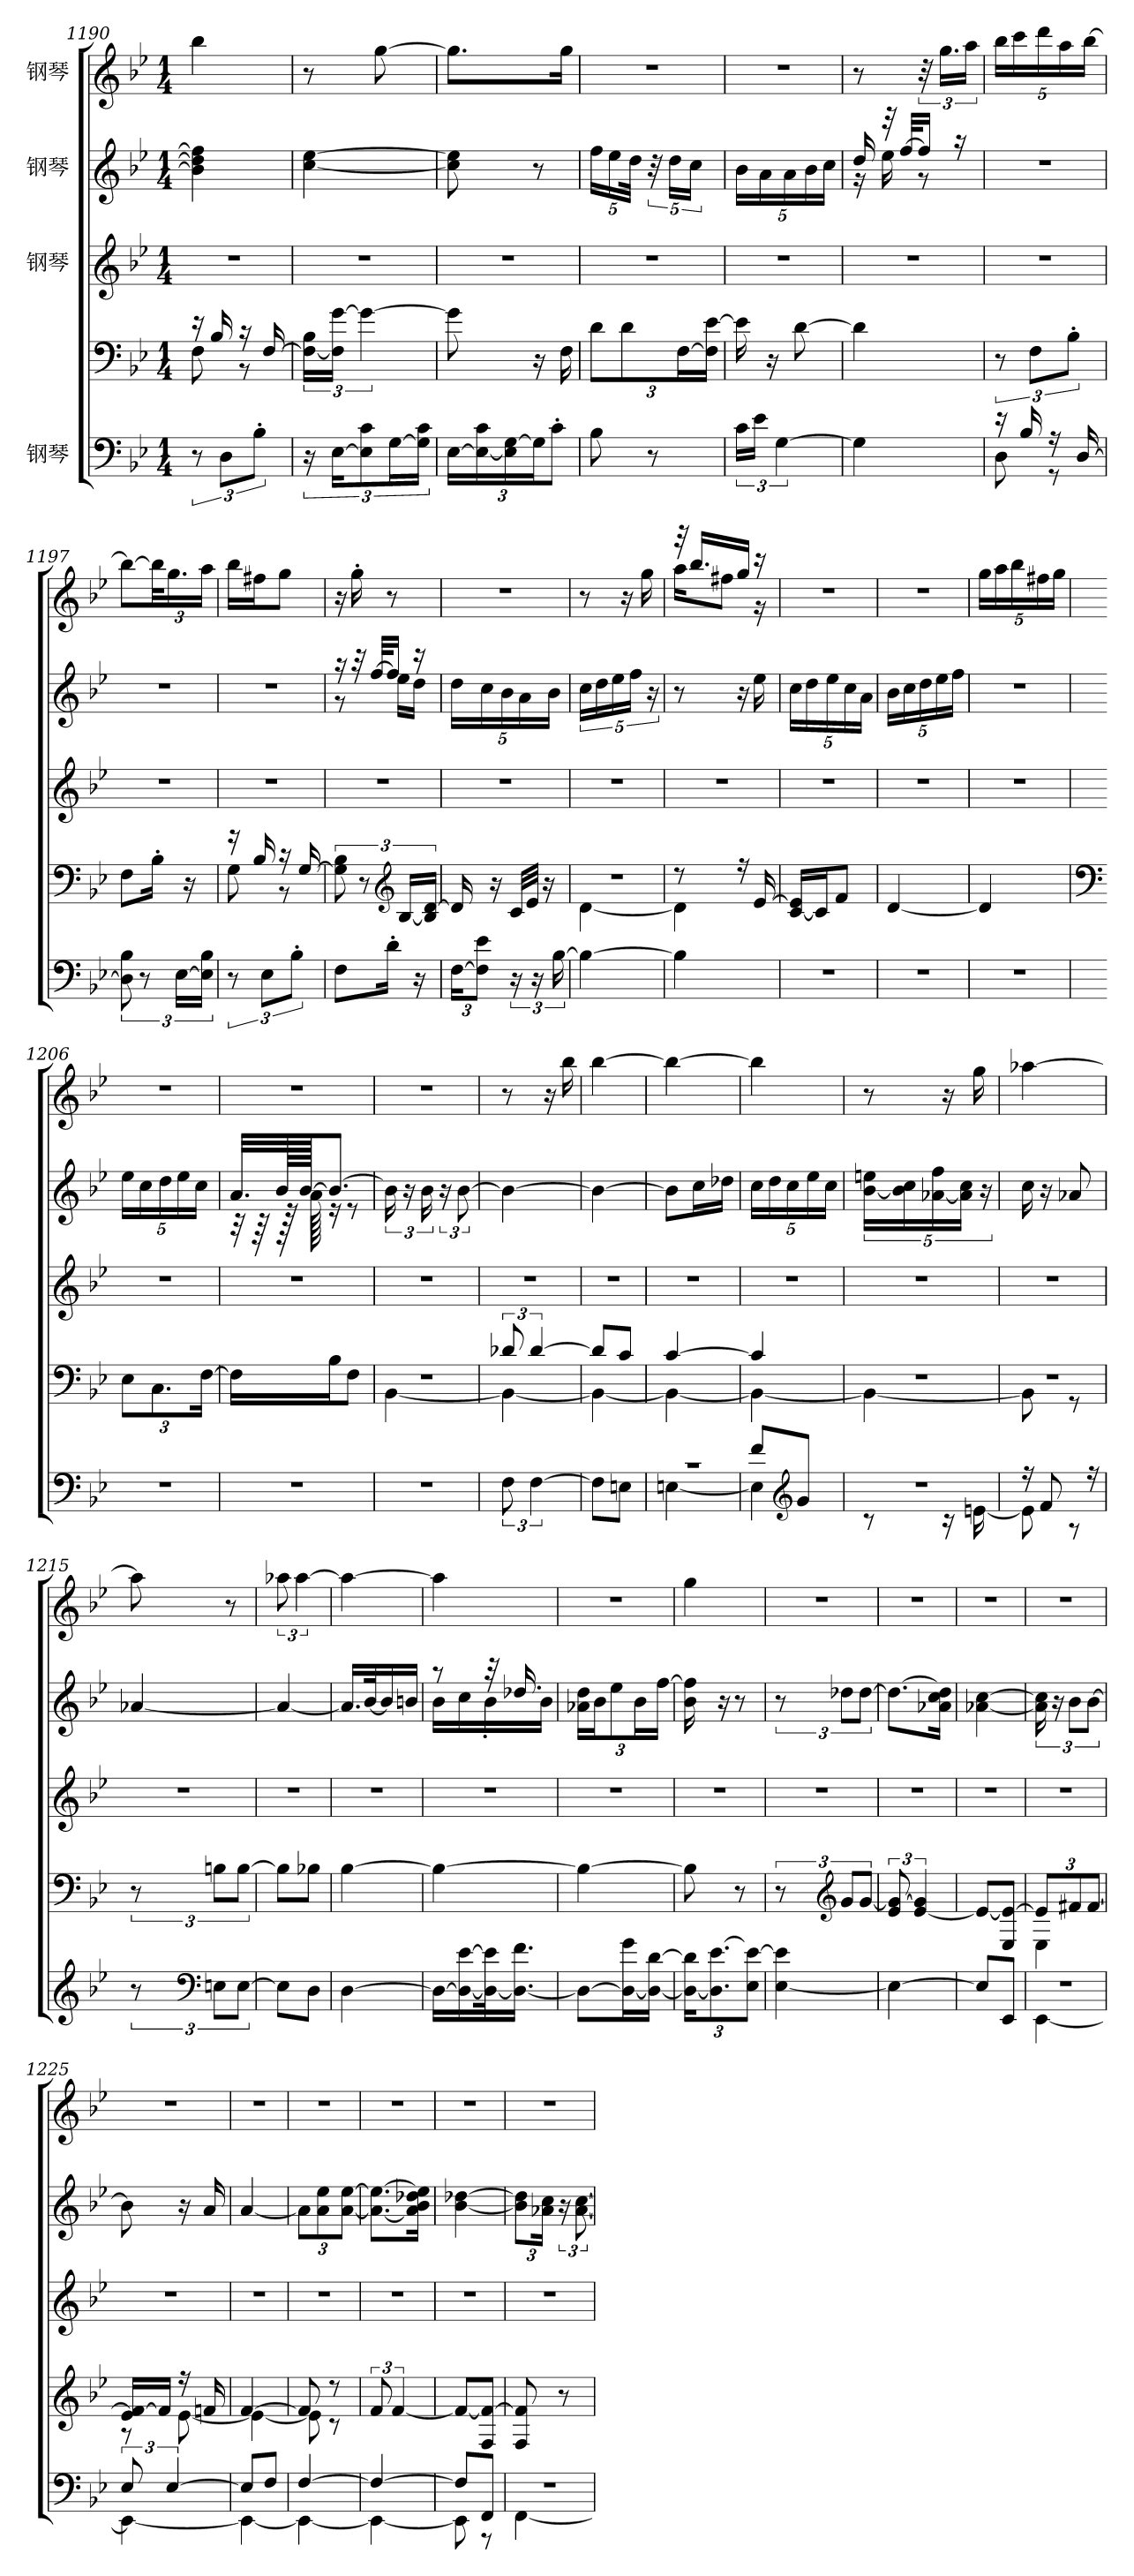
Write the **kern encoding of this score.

**kern	**kern	**kern	**kern	**kern
*part4	*part4	*part3	*part2	*part1
*staff5	*staff4	*staff3	*staff2	*staff1
*I"钢琴	*	*I"钢琴	*I"钢琴	*I"钢琴
*clefF4	*clefF4	*clefG2	*clefG2	*clefG2
*k[b-e-]	*k[b-e-]	*k[b-e-]	*k[b-e-]	*k[b-e-]
*M1/4	*M1/4	*M1/4	*M1/4	*M1/4
=1190	=1190	=1190	=1190	=1190
*	*^	*	*	*
12r	16r	8F\	4r	4b-\] 4dd\] 4ff\]	4bb-\
.	16B-/	.	.	.	.
12D\L	.	.	.	.	.
.	16r	8r	.	.	.
12B-'\J	.	.	.	.	.
.	[16F/	.	.	.	.
*	*v	*v	*	*	*
!!LO:LB:g=z
=1191	=1191	=1191	=1191	=1191
24r	24F\_ 24B-\LL	4r	[4cc\ [4ee-\	8r
[24E-\KL	24F\] [24g\JJ	.	.	.
12E-\] 12c\	6g\_	.	.	.
.	.	.	.	[8gg\
[24G\L	.	.	.	.
24G\] 24c\JJ	.	.	.	.
=1192	=1192	=1192	=1192	=1192
*Xbrackettup	*	*	*	*
[24E-\LL	8g\]	4r	8cc\] 8ee-\]	8.gg\L]
24E-\_ 24c\	.	.	.	.
24E-\] [24G\	.	.	.	.
24G\J]	16r	.	8r	.
12c'\J	.	.	.	.
.	16F\	.	.	16gg\Jk
=1193	=1193	=1193	=1193	=1193
*	*Xbrackettup	*	*	*
8B-\	12d\L	4r	20ff\LL	4r
.	.	.	20ee-\	.
.	12d\	.	.	.
.	.	.	40dd\JJk	.
8r	.	.	40r	.
.	.	.	20dd\LL	.
.	[24F\L	.	.	.
.	.	.	20cc\JJ	.
.	24F\] [24e-\JJ	.	.	.
=1194	=1194	=1194	=1194	=1194
*brackettup	*	*	*Xbrackettup	*
24c\LL	16e-\]	4r	20b-\LL	4r
24e-\JJ	.	.	.	.
.	.	.	20a\	.
.	16r	.	.	.
[6G\	.	.	.	.
.	.	.	20a\	.
.	[8d\	.	.	.
.	.	.	20b-\	.
.	.	.	20cc\JJ	.
=1195	=1195	=1195	=1195	=1195
*	*	*	*^	*
4G\]	4d\]	4r	16dd/	16r	8r
.	.	.	32r	16ee-\	.
.	.	.	[32ff/KLL	.	.
.	.	.	16ff/JJ]	8r	48r
.	.	.	.	.	24.gg\LL
.	.	.	16r	.	.
.	.	.	.	.	24aa\JJ
*	*	*	*v	*v	*
!!LO:PB:g=z
=1196	=1196	=1196	=1196	=1196
*^	*	*	*	*
*	*	*brackettup	*	*	*Xbrackettup
16r	8D\	12r	4r	4r	20bb-\LL
.	.	.	.	.	20ccc\
16B-/	.	.	.	.	.
.	.	12F\L	.	.	.
.	.	.	.	.	20ddd\
16r	8r	.	.	.	.
.	.	.	.	.	20aa\
.	.	12B-'\J	.	.	.
[16D/	.	.	.	.	.
.	.	.	.	.	[20bb-\JJ
*v	*v	*	*	*	*
=1197	=1197	=1197	=1197	=1197
12D\] 12B-\	8F\L	4r	4r	8bb-\L_
12r	.	.	.	.
.	16B-'\Jk	.	.	48bb-\KL]
.	.	.	.	24.gg\
[24E-\LL	.	.	.	.
.	16r	.	.	.
24E-\] 24B-\JJ	.	.	.	24aa\JJ
=1198	=1198	=1198	=1198	=1198
*	*^	*	*	*
12r	16r	8G\	4r	4r	16bb-\LL
.	16B-/	.	.	.	16ff#X\J
12E-\L	.	.	.	.	.
.	16r	8r	.	.	8gg\J
12B-'\J	.	.	.	.	.
.	[16G/	.	.	.	.
*	*v	*v	*	*	*
=1199	=1199	=1199	=1199	=1199
*	*	*	*^	*
8F\L	12G\] 12B-\	4r	16r	8r	16r
.	.	.	32r	.	16gg'\
.	12r	.	.	.	.
.	.	.	[32ff/KLL	.	.
16d'\Jk	.	.	16ff/JJ]	16ee-\LL	8r
*	*clefG2	*	*	*	*
.	[24B-/LL	.	.	.	.
16r	.	.	16r	16dd\JJ	.
.	24B-/] [24d/JJ	.	.	.	.
*	*	*	*v	*v	*
=1200	=1200	=1200	=1200	=1200
[24F\KL	16d/]	4r	20dd\LL	4r
12F\] 12e-\J	.	.	.	.
.	.	.	20cc\	.
.	16r	.	.	.
.	.	.	20b-\	.
24r	32c/LLL	.	.	.
.	.	.	20a\	.
.	32e-/JJJ	.	.	.
24r	.	.	.	.
.	16r	.	.	.
.	.	.	20b-\JJ	.
[24B-\	.	.	.	.
=1201	=1201	=1201	=1201	=1201
*	*^	*	*	*
*	*	*	*	*brackettup	*
4B-\_	4r	[4d\	4r	20cc\LL	8r
.	.	.	.	20dd\	.
.	.	.	.	20ee-\	.
.	.	.	.	.	16r
.	.	.	.	20ff\JJ	.
.	.	.	.	.	16gg\
.	.	.	.	20r	.
!!LO:LB:g=z
=1202	=1202	=1202	=1202	=1202	=1202
*	*	*	*	*	*^
4B-\]	8r	4d\]	4r	8r	32r	16aa\KL
.	.	.	.	.	16.bb-/LL	.
.	.	.	.	.	.	8ff#X\J
.	16r	.	.	16r	16gg/JJ	.
.	[16e-/	.	.	16ee-\	16r	16r
*	*v	*v	*	*	*v	*v
=1203	=1203	=1203	=1203	=1203
*	*	*	*Xbrackettup	*
4r	[16c/ 16e-/]LL	4r	20cc\LL	4r
.	.	.	20dd\	.
.	16c/J]	.	.	.
.	.	.	20ee-\	.
.	8f/J	.	.	.
.	.	.	20cc\	.
.	.	.	20a\JJ	.
=1204	=1204	=1204	=1204	=1204
4r	[4d/	4r	20b-\LL	4r
.	.	.	20cc\	.
.	.	.	20dd\	.
.	.	.	20ee-\	.
.	.	.	20ff\JJ	.
=1205	=1205	=1205	=1205	=1205
4r	4d/]	4r	4r	20gg\LL
.	.	.	.	20aa\
.	.	.	.	20bb-\
.	.	.	.	20ff#X\
.	.	.	.	20gg\JJ
=1206	=1206	=1206	=1206	=1206
*	*clefF4	*	*	*
*	*Xbrackettup	*	*	*
4r	12E-\L	4r	20ee-\LL	4r
.	.	.	20cc\	.
.	12.C\	.	.	.
.	.	.	20dd\	.
.	.	.	20ee-\	.
.	.	.	20cc\JJ	.
.	[24F\Jk	.	.	.
!!LO:PB:g=z
=1207	=1207	=1207	=1207	=1207
*	*	*	*^	*
4r	16F\LL]	4r	32.a/LLL	32r	4r
.	.	.	.	64r	.
.	.	.	128b-/LL	128r	.
.	.	.	[128b-/JJJJ	128a\	.
.	16B-\J	.	8.b-/J_	16r	.
.	8F\J	.	.	8r	.
*	*	*	*v	*v	*
=1208	=1208	=1208	=1208	=1208
*	*^	*	*	*
*	*	*	*	*brackettup	*
4r	4r	[4BB-\	4r	24b-\]	4r
.	.	.	.	24r	.
.	.	.	.	24b-\	.
.	.	.	.	24r	.
.	.	.	.	[12b-\	.
=1209	=1209	=1209	=1209	=1209	=1209
*	*brackettup	*	*	*	*
12F\	12d-X/	4BB-\_	4r	4b-\_	8r
[6F\	[6d-/	.	.	.	.
.	.	.	.	.	16r
.	.	.	.	.	16bb-\
=1210	=1210	=1210	=1210	=1210	=1210
8F\L]	8d-/L]	4BB-\_	4r	4b-\_	[4bb-\
8En\J	8c/J	.	.	.	.
=1211	=1211	=1211	=1211	=1211	=1211
*^	*	*	*	*	*
4r	[4En\	[4c/	4BB-\_	4r	8b-\L]	4bb-\_
.	.	.	.	.	16cc\L	.
.	.	.	.	.	16dd-X\JJ	.
=1212	=1212	=1212	=1212	=1212	=1212	=1212
*	*	*	*	*	*Xbrackettup	*
8f/L	4E\]	4c/]	4BB-\_	4r	20cc\LL	4bb-\]
.	.	.	.	.	20dd\	.
.	.	.	.	.	20cc\	.
*clefG2	*	*	*	*	*	*
8g/J	.	.	.	.	.	.
.	.	.	.	.	20ee-\	.
.	.	.	.	.	20cc\JJ	.
!!LO:LB:g=z
=1213	=1213	=1213	=1213	=1213	=1213	=1213
*	*	*	*	*	*brackettup	*
4r	8r	4r	4BB-\_	4r	[20b-\ 20een\LL	8r
.	.	.	.	.	20b-\] 20cc\	.
.	.	.	.	.	[20a-X\ 20ff\	.
.	16r	.	.	.	.	16r
.	.	.	.	.	20a-\] 20cc\JJ	.
.	[16en\	.	.	.	.	16gg\
.	.	.	.	.	20r	.
=1214	=1214	=1214	=1214	=1214	=1214	=1214
16r	8e\]	4r	8BB-\]	4r	16cc\	[4aa-X\
8f/	.	.	.	.	16r	.
.	8r	.	8r	.	8a-X/	.
16r	.	.	.	.	.	.
*v	*v	*	*	*	*	*
*	*v	*v	*	*	*
=1215	=1215	=1215	=1215	=1215
12r	12r	4r	[4a-X/	8aa-\]
*clefF4	*	*	*	*
12En\L	12Bn\L	.	.	.
.	.	.	.	8r
[12E\J	[12B\J	.	.	.
=1216	=1216	=1216	=1216	=1216
*	*	*	*	*brackettup
8E\L]	8B\L]	4r	4a-/_	12aa-X\
.	.	.	.	[6aa-\
8D\J	8B-X\J	.	.	.
=1217	=1217	=1217	=1217	=1217
[4D\	[4B-\	4r	16.a-/LL]	4aa-\_
.	.	.	[32b-/K	.
.	.	.	16b-/]	.
.	.	.	16bn/JJ	.
=1218	=1218	=1218	=1218	=1218
*	*	*	*^	*
16D\LL_	4B-\_	4r	8r	16b-\LL	4aa-\]
16D\_ [16e-\	.	.	.	16cc\	.
32D\_ 32e-\]K	.	.	32r	16b-'\	.
16.D\_ 16.f\JJ	.	.	16.dd-X/	.	.
.	.	.	.	16b-\JJ	.
*	*	*	*v	*v	*
!!LO:PB:g=z
=1219	=1219	=1219	=1219	=1219
*	*	*	*Xbrackettup	*
8D\L_	4B-\_	4r	24a-X\ 24dd\LL	4r
.	.	.	24b-\J	.
.	.	.	12ee-\	.
16D\_ 16g\L	.	.	.	.
.	.	.	24b-\L	.
16D\_ [16d\JJ	.	.	.	.
.	.	.	[24ff\JJ	.
=1220	=1220	=1220	=1220	=1220
*Xbrackettup	*	*	*	*
24D\_ 24d\]KL	8B-\]	4r	16b-\ 16ff\]	4gg\
12.D\] [12.e-\	.	.	.	.
.	.	.	16r	.
.	8r	.	8r	.
12E-\ 12e-\_J	.	.	.	.
=1221	=1221	=1221	=1221	=1221
*	*	*	*brackettup	*
[4E-\ 4e-\]	12r	4r	12r	4r
*	*clefG2	*	*	*
.	12g/L	.	12dd-X\L	.
.	[12g/J	.	[12dd-\J	.
=1222	=1222	=1222	=1222	=1222
4E-\_	12e-/ 12g/_	4r	8.dd-\L_	4r
.	[6e-/ 6g/]	.	.	.
.	.	.	16a-X\ 16cc\ 16dd-\]Jk	.
=1223	=1223	=1223	=1223	=1223
8E-/L]	8e-/L_	4r	[4a-X\ [4cc\	4r
8EE-/J	8E-/ 8e-/_J	.	.	.
=1224	=1224	=1224	=1224	=1224
*^	*	*	*	*
*	*	*Xbrackettup	*	*	*
*	*	*^	*	*	*
4r	[4EE-\	12e-/L]	4E-\	4r	24a-\] 24cc\]	4r
.	.	.	.	.	24r	.
.	.	12f#X/	.	.	12b-\L	.
.	.	[12f#/J	.	.	[12b-\J	.
=1225	=1225	=1225	=1225	=1225	=1225	=1225
*brackettup	*	*	*	*	*	*
12E-/	4EE-\_	16e-/ 16f#/_LL	8r	4r	8b-\]	4r
.	.	16f#/JJ]	.	.	.	.
[6E-/	.	.	.	.	.	.
.	.	16r	[8e-\	.	16r	.
.	.	16fn/	.	.	16a/	.
!!LO:LB:g=z
=1226	=1226	=1226	=1226	=1226	=1226	=1226
8E-/L]	4EE-\_	[4f/	4e-\_	4r	[4a/	4r
8F/J	.	.	.	.	.	.
=1227	=1227	=1227	=1227	=1227	=1227	=1227
*	*	*	*	*	*Xbrackettup	*
[4F/	4EE-\_	8f/]	8e-\]	4r	12a\L]	4r
.	.	.	.	.	12a\ 12ee-\	.
.	.	8r	8r	.	.	.
.	.	.	.	.	[12a\ [12ee-\J	.
*	*	*v	*v	*	*	*
=1228	=1228	=1228	=1228	=1228	=1228
*	*	*brackettup	*	*	*
4F/_	4EE-\_	12f/	4r	8.a\_ 8.ee-\_L	4r
.	.	[6f/	.	.	.
.	.	.	.	16a\] 16b-\ 16dd-X\ 16ee-\]Jk	.
=1229	=1229	=1229	=1229	=1229	=1229
8F/L]	8EE-\]	8f/L_	4r	[4b-\ [4dd-X\	4r
8FF/J	8r	8F/ 8f/_J	.	.	.
=1230	=1230	=1230	=1230	=1230	=1230
*	*	*	*	*brackettup	*
4r	[4FF\	8F/ 8f/]	4r	12b-\] 12dd-\]L	4r
.	.	.	.	24a-X\ 24cc\Jk	.
.	.	8r	.	24r	.
.	.	.	.	[12a-\ [12cc\	.
*v	*v	*	*	*	*
=	=	=	=	=
*-	*-	*-	*-	*-
